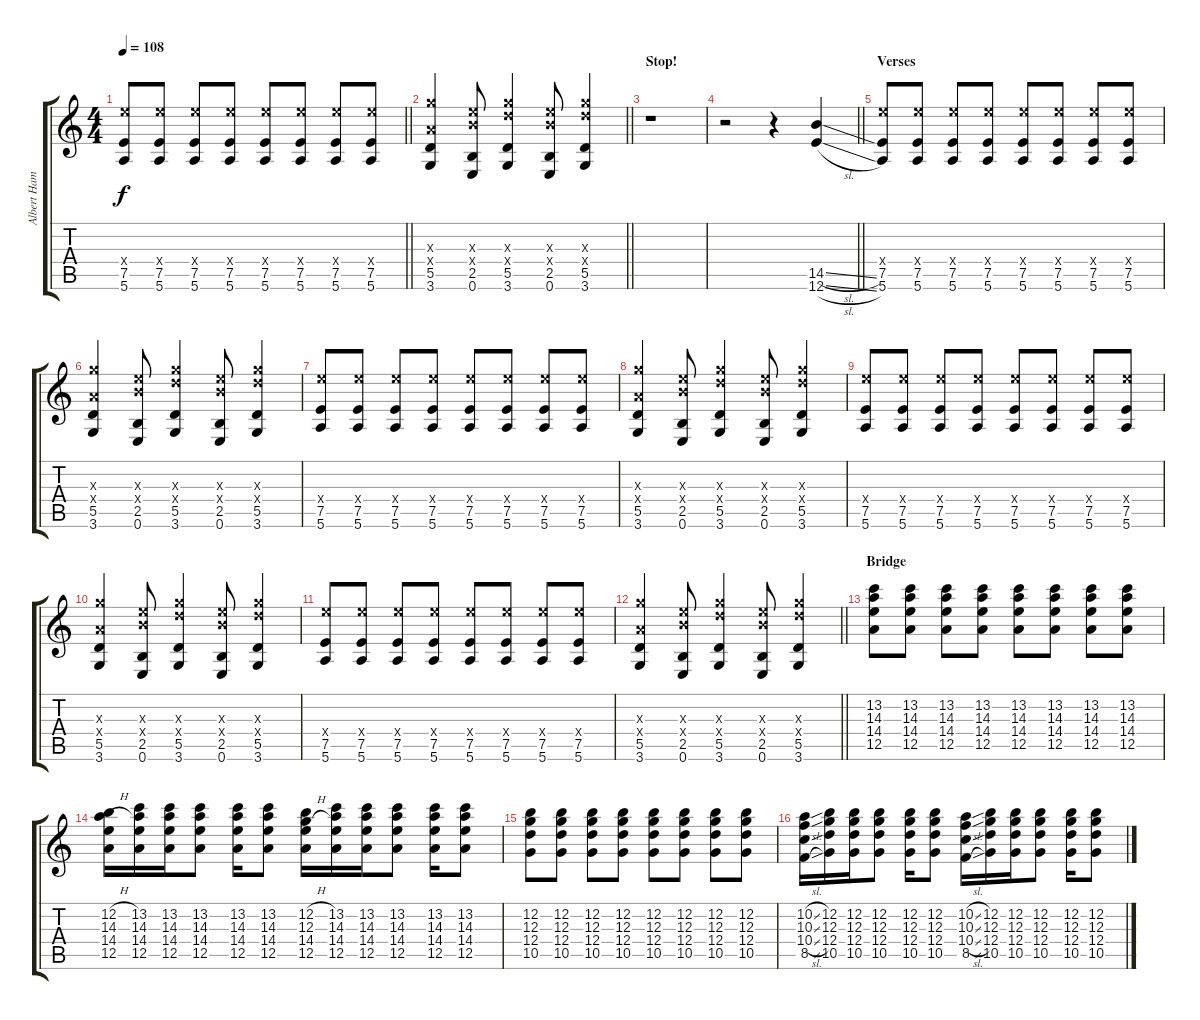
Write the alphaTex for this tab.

\track ("Albert Hammond Jr. - Rhythm Guitar" "Albert Ham") {instrument distortionguitar}
\staff {score tabs}
\tuning (E4 B3 G3 D3 A2 E2) {hide}
\ts (4 4)
\tempo 108
\clef g2
\barLineRight lightlight
\ks c
(14.4{x} 7.5 5.6).8{dy f} (14.4{x} 7.5 5.6).8 (14.4{x} 7.5 5.6).8 (14.4{x} 7.5 5.6).8 (14.4{x} 7.5 5.6).8 (14.4{x} 7.5 5.6).8 (14.4{x} 7.5 5.6).8 (14.4{x} 7.5 5.6).8 |
\barLineRight lightlight
(12.3{x} 7.4{x} 5.5 3.6).4 (9.3{x} 9.4{x} 2.5 0.6).8 (12.3{x} 12.4{x} 5.5 3.6).4 (9.3{x} 9.4{x} 2.5 0.6).8 (12.3{x} 12.4{x} 5.5 3.6).4 |
\section ("" "Stop!")
r.1 |
\barLineRight lightlight
r.2 r.4 (14.5{sl} 12.6{sl}).4 |
\section ("" "Verses")
(14.4{x} 7.5 5.6).8 (14.4{x} 7.5 5.6).8 (14.4{x} 7.5 5.6).8 (14.4{x} 7.5 5.6).8 (14.4{x} 7.5 5.6).8 (14.4{x} 7.5 5.6).8 (14.4{x} 7.5 5.6).8 (14.4{x} 7.5 5.6).8 |
(12.3{x} 7.4{x} 5.5 3.6).4 (9.3{x} 9.4{x} 2.5 0.6).8 (12.3{x} 12.4{x} 5.5 3.6).4 (9.3{x} 9.4{x} 2.5 0.6).8 (12.3{x} 12.4{x} 5.5 3.6).4 |
(14.4{x} 7.5 5.6).8 (14.4{x} 7.5 5.6).8 (14.4{x} 7.5 5.6).8 (14.4{x} 7.5 5.6).8 (14.4{x} 7.5 5.6).8 (14.4{x} 7.5 5.6).8 (14.4{x} 7.5 5.6).8 (14.4{x} 7.5 5.6).8 |
(12.3{x} 7.4{x} 5.5 3.6).4 (9.3{x} 9.4{x} 2.5 0.6).8 (12.3{x} 12.4{x} 5.5 3.6).4 (9.3{x} 9.4{x} 2.5 0.6).8 (12.3{x} 12.4{x} 5.5 3.6).4 |
(14.4{x} 7.5 5.6).8 (14.4{x} 7.5 5.6).8 (14.4{x} 7.5 5.6).8 (14.4{x} 7.5 5.6).8 (14.4{x} 7.5 5.6).8 (14.4{x} 7.5 5.6).8 (14.4{x} 7.5 5.6).8 (14.4{x} 7.5 5.6).8 |
(12.3{x} 7.4{x} 5.5 3.6).4 (9.3{x} 9.4{x} 2.5 0.6).8 (12.3{x} 12.4{x} 5.5 3.6).4 (9.3{x} 9.4{x} 2.5 0.6).8 (12.3{x} 12.4{x} 5.5 3.6).4 |
(14.4{x} 7.5 5.6).8 (14.4{x} 7.5 5.6).8 (14.4{x} 7.5 5.6).8 (14.4{x} 7.5 5.6).8 (14.4{x} 7.5 5.6).8 (14.4{x} 7.5 5.6).8 (14.4{x} 7.5 5.6).8 (14.4{x} 7.5 5.6).8 |
\barLineRight lightlight
(12.3{x} 7.4{x} 5.5 3.6).4 (9.3{x} 9.4{x} 2.5 0.6).8 (12.3{x} 12.4{x} 5.5 3.6).4 (9.3{x} 9.4{x} 2.5 0.6).8 (12.3{x} 12.4{x} 5.5 3.6).4 |
\section ("" "Bridge")
(13.2 14.3 14.4 12.5).8{volume 11} (13.2 14.3 14.4 12.5).8 (13.2 14.3 14.4 12.5).8 (13.2 14.3 14.4 12.5).8 (13.2 14.3 14.4 12.5).8 (13.2 14.3 14.4 12.5).8 (13.2 14.3 14.4 12.5).8 (13.2 14.3 14.4 12.5).8 |
(12.2{h} 14.3{h} 14.4 12.5).16 (13.2 14.3 14.4 12.5).16 (13.2 14.3 14.4 12.5).16 (13.2 14.3 14.4 12.5).8 (13.2 14.3 14.4 12.5).16 (13.2 14.3 14.4 12.5).8 (12.2{h} 12.3{h} 14.4 12.5).16 (13.2 14.3 14.4 12.5).16 (13.2 14.3 14.4 12.5).16 (13.2 14.3 14.4 12.5).8 (13.2 14.3 14.4 12.5).16 (13.2 14.3 14.4 12.5).8 |
(12.2 12.3 12.4 10.5).8 (12.2 12.3 12.4 10.5).8 (12.2 12.3 12.4 10.5).8 (12.2 12.3 12.4 10.5).8 (12.2 12.3 12.4 10.5).8 (12.2 12.3 12.4 10.5).8 (12.2 12.3 12.4 10.5).8 (12.2 12.3 12.4 10.5).8 |
(10.2{sl} 10.3{sl} 10.4{sl} 8.5{sl}).16 (12.2 12.3 12.4 10.5).16 (12.2 12.3 12.4 10.5).16 (12.2 12.3 12.4 10.5).8 (12.2 12.3 12.4 10.5).16 (12.2 12.3 12.4 10.5).8 (10.2{sl} 10.3{sl} 10.4{sl} 8.5{sl}).16 (12.2 12.3 12.4 10.5).16 (12.2 12.3 12.4 10.5).16 (12.2 12.3 12.4 10.5).8 (12.2 12.3 12.4 10.5).16 (12.2 12.3 12.4 10.5).8
